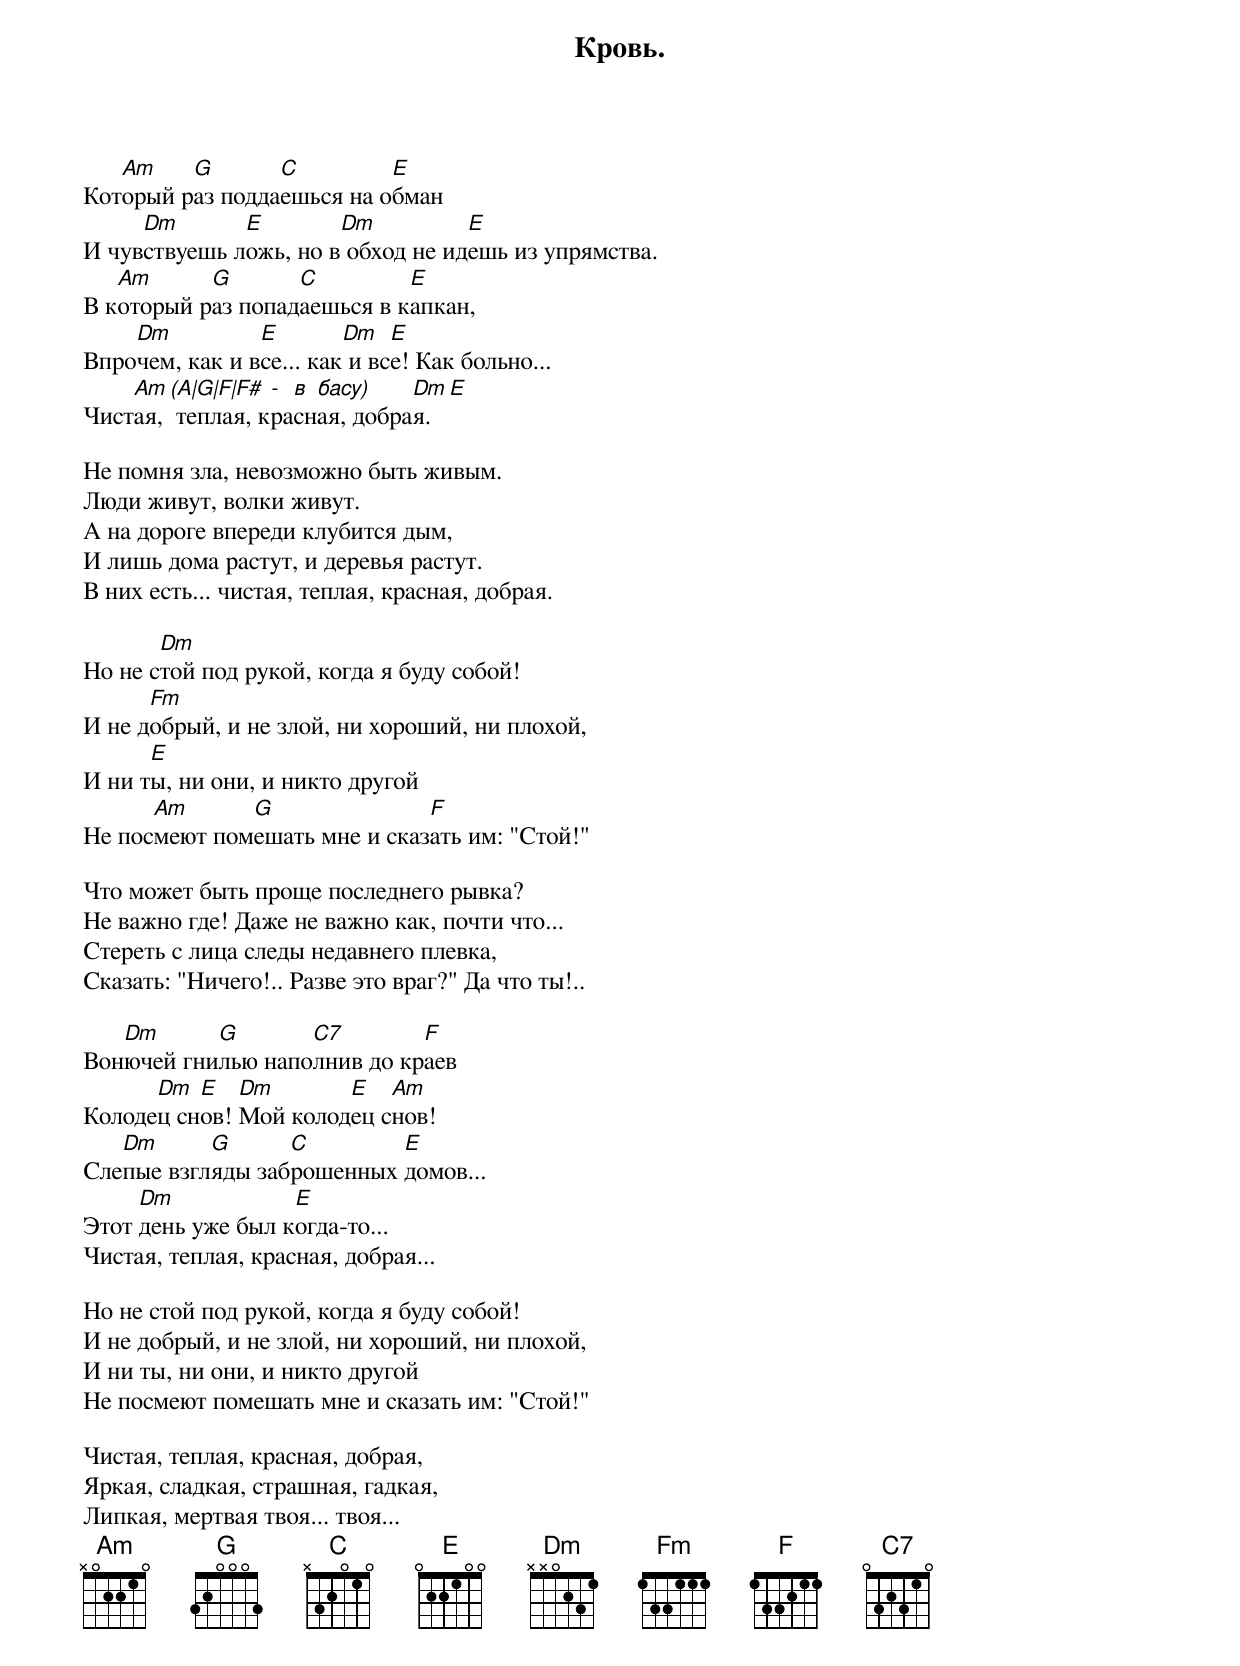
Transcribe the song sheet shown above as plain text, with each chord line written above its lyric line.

Кровь.

   Am    G       C         E
Который раз поддаешься на обман
     Dm       E        Dm          E
И чувствуешь ложь, но в обход не идешь из упрямства.
   Am      G       C         E
В который раз попадаешься в капкан,
    Dm          E        Dm   E
Впрочем, как и все... как и все! Как больно...
    Am (A|G|F|F# - в басу)    Dm E
Чистая, теплая, красная, добрая.

Не помня зла, невозможно быть живым.
Люди живут, волки живут.
А на дороге впереди клубится дым,
И лишь дома растут, и деревья растут.
В них есть... чистая, теплая, красная, добрая.

       Dm
Но не стой под рукой, когда я буду собой!
      Fm
И не добрый, и не злой, ни хороший, ни плохой,
      E
И ни ты, ни они, и никто другой
      Am      G               F
Не посмеют помешать мне и сказать им: "Стой!"

Что может быть проще последнего рывка?
Не важно где! Даже не важно как, почти что...
Стереть с лица следы недавнего плевка,
Сказать: "Ничего!.. Разве это враг?" Да что ты!..

   Dm      G       C7        F
Вонючей гнилью наполнив до краев
      Dm  E   Dm       E   Am
Колодец снов! Мой колодец снов!
   Dm      G      C        E
Слепые взгляды заброшенных домов...
     Dm            E
Этот день уже был когда-то...
Чистая, теплая, красная, добрая...

Но не стой под рукой, когда я буду собой!
И не добрый, и не злой, ни хороший, ни плохой,
И ни ты, ни они, и никто другой
Не посмеют помешать мне и сказать им: "Стой!"

Чистая, теплая, красная, добрая,
Яркая, сладкая, страшная, гадкая,
Липкая, мертвая твоя... твоя...
